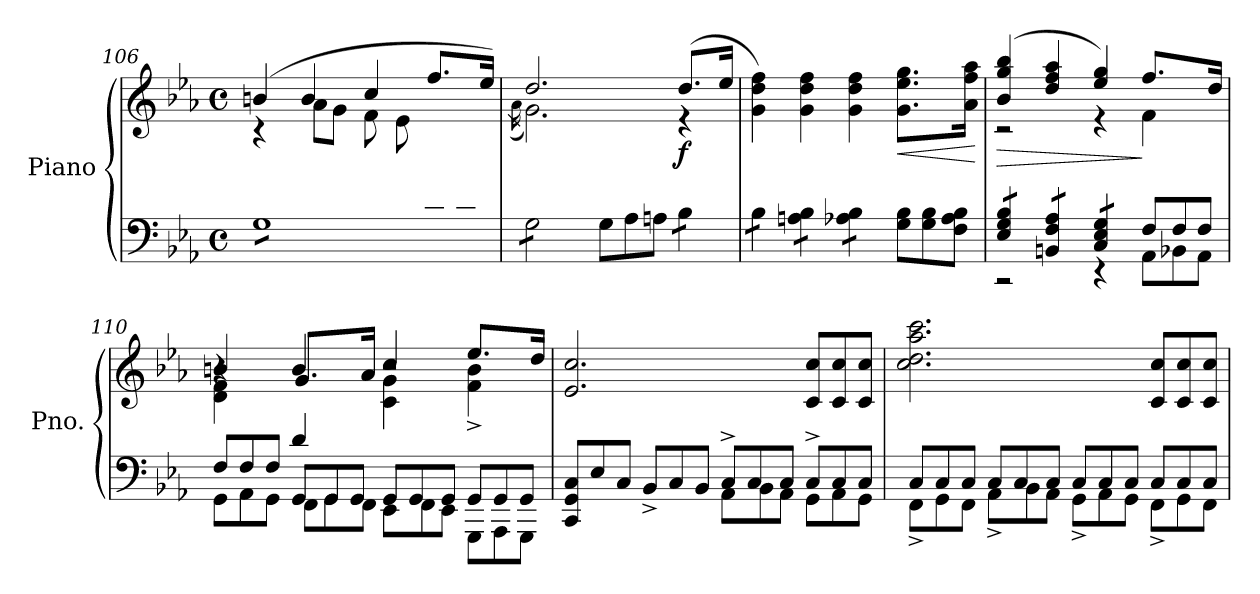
**kern	**kern	**dynam
*part1	*part1	*part1
*staff2	*staff1	*staff1/2
*I"Piano	*	*
*I'Pno.	*	*
*clefF4	*clefG2	*
*k[b-e-a-]	*k[b-e-a-]	*
*M4/4	*M4/4	*
*met(c)	*met(c)	*
=106	=106	=106
*^	*^	*
*tremolo	*	*	*	*
2.ryy	12GL	(4bn/	4r	.
.	12G	.	.	.
.	12G	.	.	.
.	12G	4b/	8a-\L	.
.	12G	.	.	.
.	.	.	8g\J	.
.	12G	.	.	.
.	12G	4cc/	8f\L	.
.	12G	.	.	.
.	.	.	8e-\	.
.	12G	.	.	.
8d/	12G	8.ff/L	4ryy	.
.	12G	.	.	.
8c/J	.	.	.	.
.	12GJ	.	.	.
.	.	16ee-/Jk)	.	.
*v	*v	*	*	*
=107	=107	=107	=107
.	.	(16qa-\	.
*Xtuplet	*	*	*
12G\L	2.dd/	2.g\)	.
12G\	.	.	.
12G\	.	.	.
12G\	.	.	.
12G\	.	.	.
12G\J	.	.	.
*Xtremolo	*	*	*
12G\L	.	.	.
12A-\	.	.	.
12An\J	.	.	.
!	!	!	!LO:DY:b
*tremolo	*	*	*
12B-\L	(8.dd/L	4r	f
12B-\	.	.	.
12B-\J	.	.	.
.	16ee-/Jk	.	.
*	*v	*v	*
!!LO:LB:g=z
=108	=108	=108
12B-\L	4g\ 4dd\ 4ff\)	.
12B-\	.	.
12B-\J	.	.
12An\ 12B-\L	4g\ 4dd\ 4ff\	.
12An\ 12B-\	.	.
12An\ 12B-\J	.	.
12A-X\ 12B-\L	4g\ 4dd\ 4ff\	.
12A-X\ 12B-\	.	.
12A-X\ 12B-\J	.	.
*Xtremolo	*	*
!	!	!LO:HP:b
12G\ 12B-\L	8.g\ 8.ee-\ 8.gg\L	<
12G\ 12B-\	.	.
12F\ 12A-\ 12B-\J	.	.
.	16a-\ 16ff\ 16aa-\Jk	.
.	.	[
=109	=109	=109
*^	*	*
!	!	!	!LO:HP:b
*	*	*^	*
*tremolo	*	*	*	*
12E-/ 12G/ 12B-/L	2r	(4b-/ 4gg/ 4bb-/	2r	>
12E-/ 12G/ 12B-/	.	.	.	.
12E-/ 12G/ 12B-/J	.	.	.	.
12BBn/ 12F/ 12A-/L	.	4dd/ 4ff/ 4aa-/	.	.
12BBn/ 12F/ 12A-/	.	.	.	.
12BBn/ 12F/ 12A-/J	.	.	.	.
12C/ 12E-/ 12G/L	4r	4ee-/ 4gg/)	4r	.
12C/ 12E-/ 12G/	.	.	.	.
12C/ 12E-/ 12G/J	.	.	.	.
*Xtremolo	*	*	*	*
12F/L	12AA-\L	8.ff/L	4f\	]
12F/	12BB-X\	.	.	.
12F/J	12AA-\J	.	.	.
.	.	16dd/Jk	.	.
=110	=110	=110	=110	=110
*	*^	*	*^	*
4ryy	12F/L	12GG\L	4bn/	4d\ 4f\	4r	.
.	12F/	12AA-\	.	.	.	.
.	12F/J	12GG\J	.	.	.	.
4d/	12GG/L	12FF\L	4b/	4ryy	8.g/L	.
.	12GG/	12GG\	.	.	.	.
.	12GG/J	12FF\J	.	.	.	.
.	.	.	.	.	16a-/Jk	.
2ryy	12GG/L	12EE-\L	4cc/	4c\ 4g\	2r	.
.	12GG/	12FF\	.	.	.	.
.	12GG/J	12EE-\J	.	.	.	.
.	12GG/L	12GGG\L	8.ee-/L	4f\^ 4b\^	.	.
.	12GG/	12AAA-\	.	.	.	.
.	12GG/J	12GGG\J	.	.	.	.
.	.	.	16dd/Jk	.	.	.
*	*v	*v	*	*	*	*
*	*	*v	*v	*v	*
!!LO:LB:g=z
=111	=111	=111	=111
12CC/ 12GG/ 12C/L	2ryy	2.e-/ 2.cc/	.
12E-/	.	.	.
12C/J	.	.	.
12BB-^/L	.	.	.
12C/	.	.	.
12BB-/J	.	.	.
12C^/L	12AA-\L	.	.
12C/	12BB-\	.	.
12C/J	12AA-\J	.	.
*	*	*Xtuplet	*
12C^/L	12GG\L	12c/ 12cc/L	.
12C/	12AA-\	12c/ 12cc/	.
12C/J	12GG\J	12c/ 12cc/J	.
=112	=112	=112	=112
12C/L	12FF^\L	2.cc\ 2.dd\ 2.aa-\ 2.ccc\	.
12C/	12GG\	.	.
12C/J	12FF\J	.	.
12C/L	12AA-^\L	.	.
12C/	12BB-\	.	.
12C/J	12AA-\J	.	.
12C/L	12GG^\L	.	.
12C/	12AA-\	.	.
12C/J	12GG\J	.	.
12C/L	12FF^\L	12c/ 12cc/L	.
12C/	12GG\	12c/ 12cc/	.
12C/J	12FF\J	12c/ 12cc/J	.
*v	*v	*	*
=	=	=
*-	*-	*-
